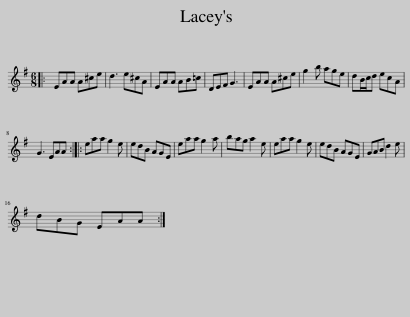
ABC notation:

X:1
L:1/8
M:6/8
I:linebreak $
K:G
V:1 treble
V:1
|: EAA A^ce | d3 e^cA | EAA AB=c | DEF G3 | EAA A^ce | %5
 g2 b age | dB/c/d ecA |$ G3 EAA :: eaa g2 e | edB AGE | %10
 eaa g2 a | bag a2 e | eaa g2 e | edB AGE | GAB d2 e |$ %15
 dBG EAA :| %16
